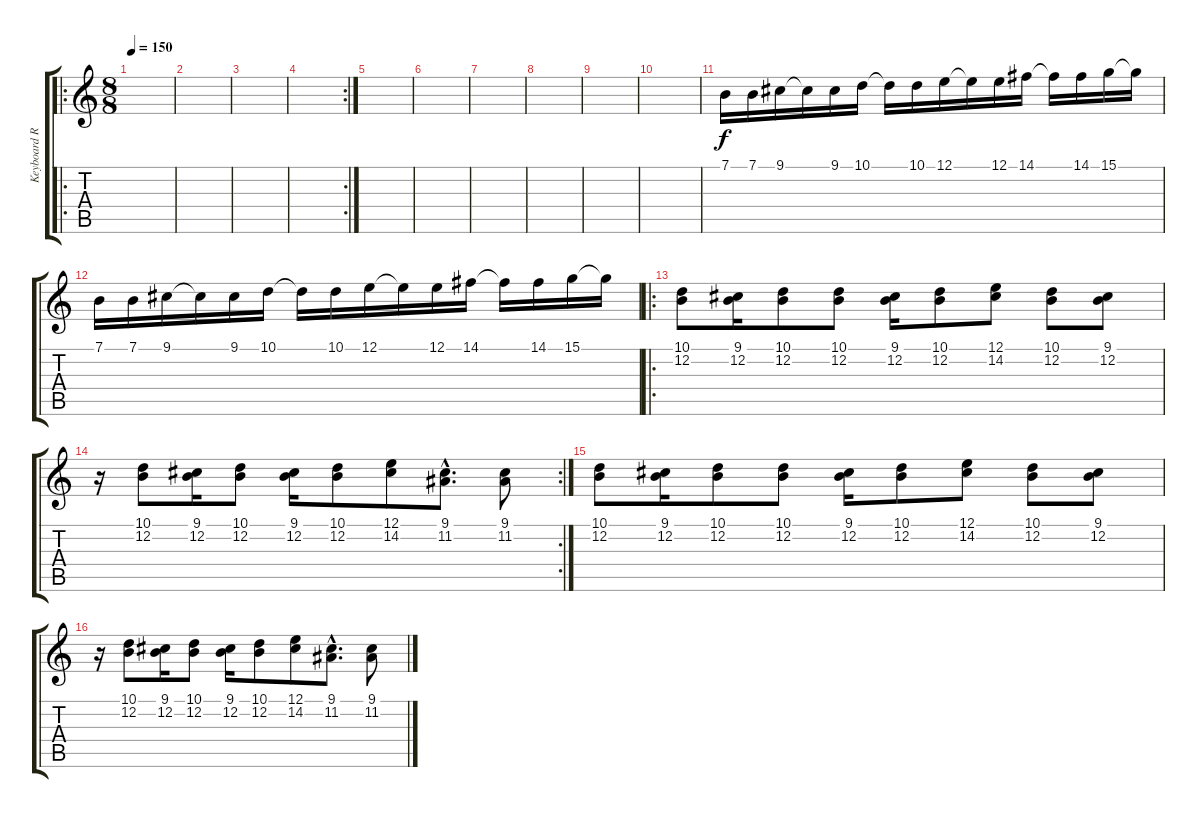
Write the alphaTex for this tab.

\track ("Keyboard Right Hand" "Keyboard R") {instrument electricgrandpiano}
\staff {score tabs}
\tuning (E4 B3 G3 D3 A2 E2) {hide}
\ro
\ts (8 8)
\tempo 150
\clef g2
\ks c
|
|
|
\rc 2
|
|
|
|
|
|
|
7.1.16{volume 12 instrument pad4choir} 7.1.16 9.1.16 9.1{t}.16 9.1.16 10.1.16 10.1{t}.16 10.1.16 12.1.16 12.1{t}.16 12.1.16 14.1.16 14.1{t}.16 14.1.16 15.1.16 15.1{t}.16 |
7.1.16 7.1.16 9.1.16 9.1{t}.16 9.1.16 10.1.16 10.1{t}.16 10.1.16 12.1.16 12.1{t}.16 12.1.16 14.1.16 14.1{t}.16 14.1.16 15.1.16 15.1{t}.16 |
\ro
(10.1 12.2).8{volume 16 instrument electricgrandpiano} (9.1 12.2).16 (10.1 12.2).8 (10.1 12.2).8 (9.1 12.2).16 (10.1 12.2).8 (12.1 14.2).8 (10.1 12.2).8 (9.1 12.2).8 |
\rc 2
r.16 (10.1 12.2).8 (9.1 12.2).16 (10.1 12.2).8 (9.1 12.2).16 (10.1 12.2).8 (12.1 14.2).8 (9.1{hac} 11.2{hac}).8{d} (9.1 11.2).8 |
(10.1 12.2).8 (9.1 12.2).16 (10.1 12.2).8 (10.1 12.2).8 (9.1 12.2).16 (10.1 12.2).8 (12.1 14.2).8 (10.1 12.2).8 (9.1 12.2).8 |
r.16 (10.1 12.2).8 (9.1 12.2).16 (10.1 12.2).8 (9.1 12.2).16 (10.1 12.2).8 (12.1 14.2).8 (9.1{hac} 11.2{hac}).8{d} (9.1 11.2).8
